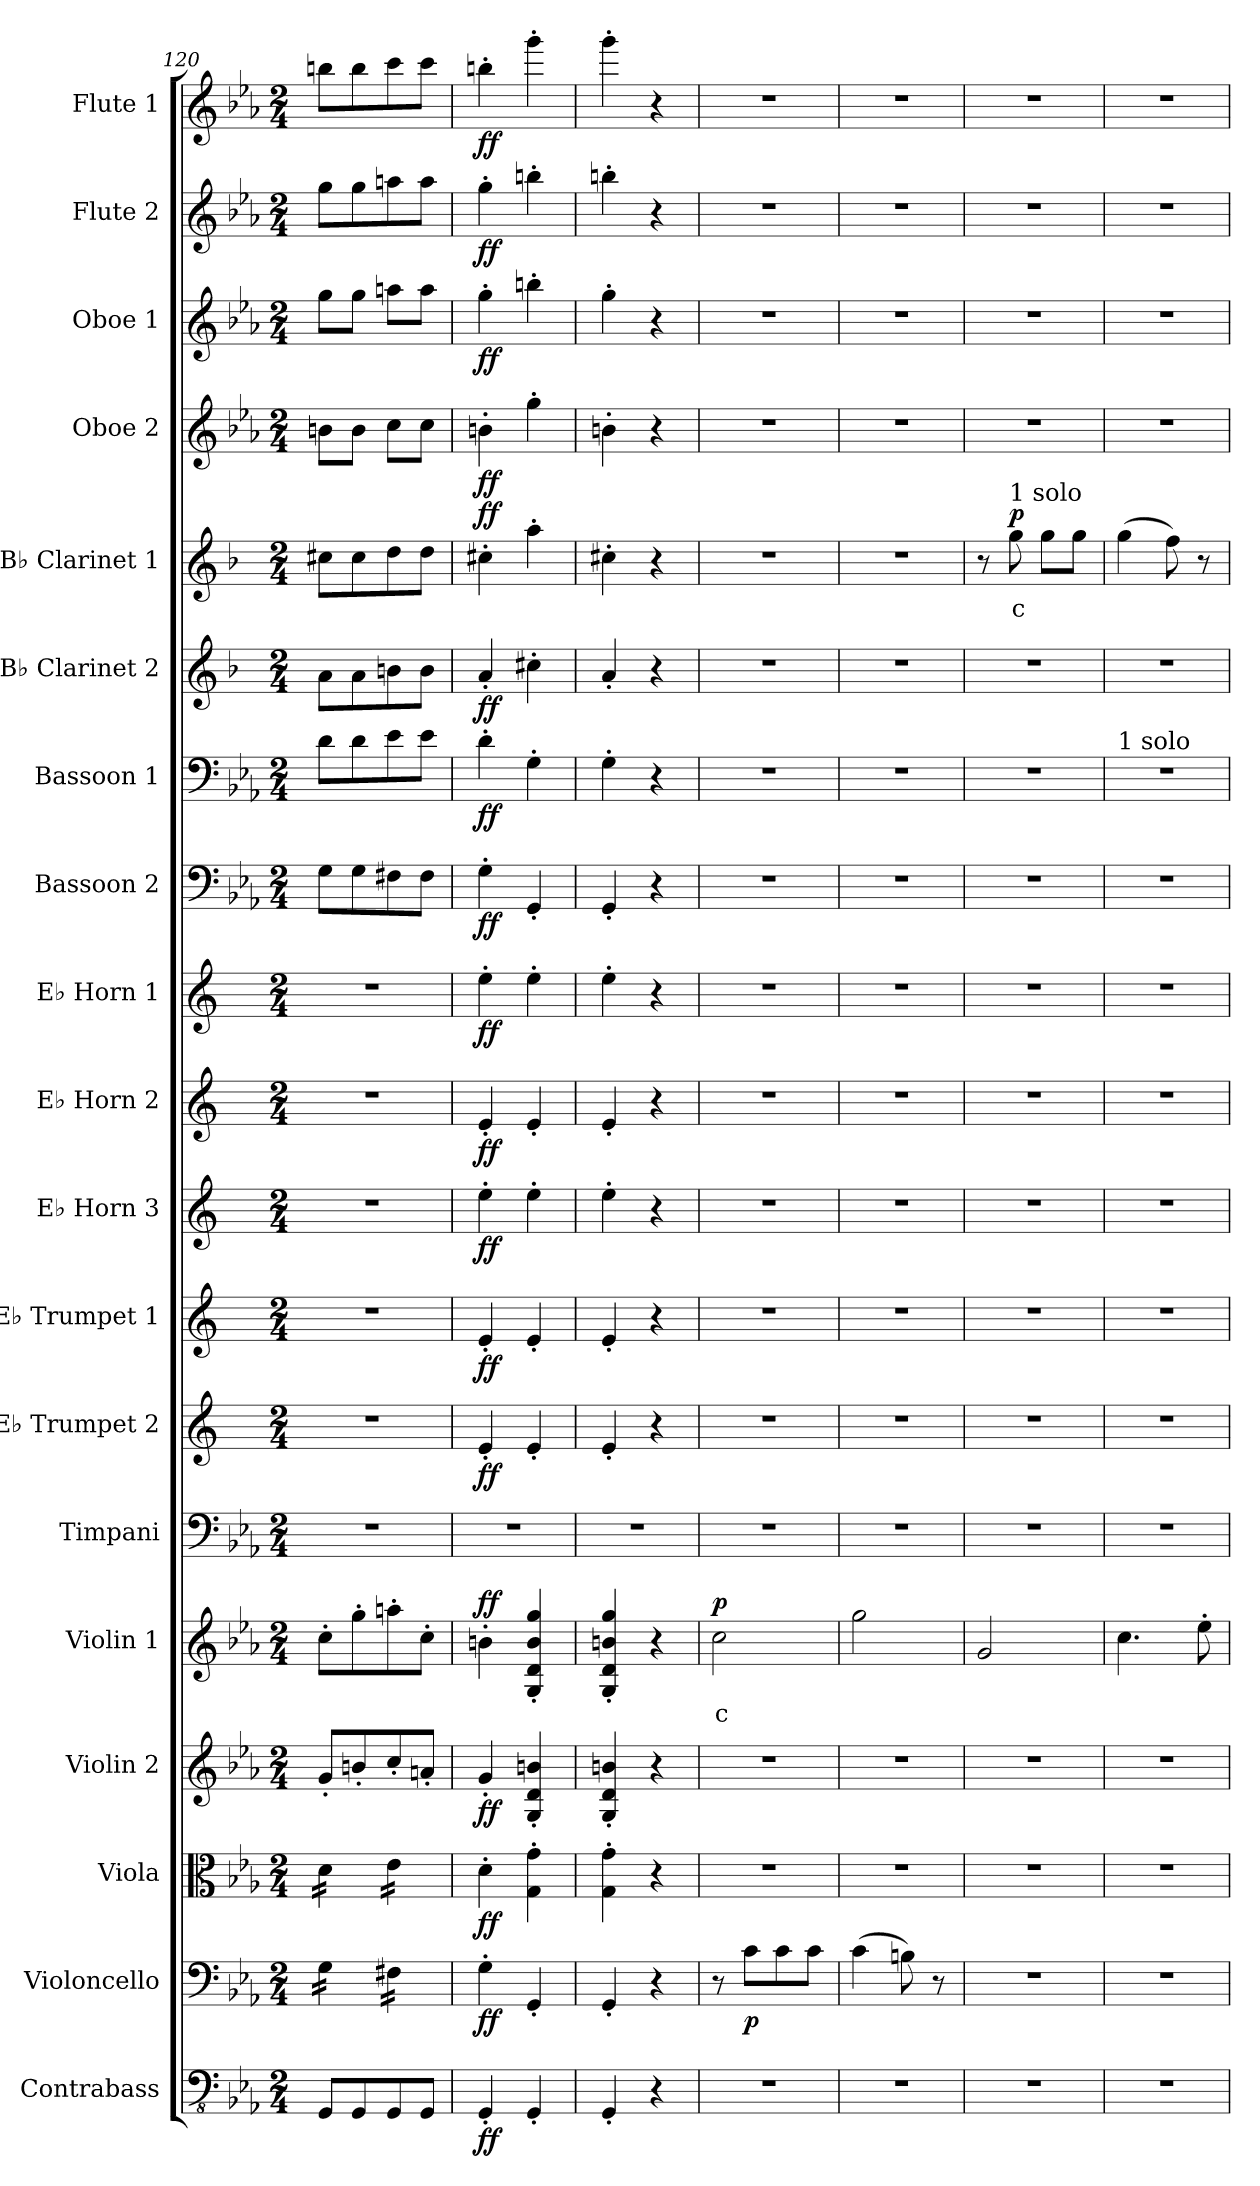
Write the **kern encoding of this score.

**kern	**dynam	**kern	**dynam	**kern	**dynam	**kern	**dynam	**kern	**text	**dynam	**kern	**kern	**dynam	**kern	**dynam	**kern	**dynam	**kern	**dynam	**kern	**dynam	**kern	**dynam	**kern	**dynam	**kern	**dynam	**kern	**text	**dynam	**kern	**dynam	**kern	**dynam	**kern	**dynam	**kern	**dynam
*part19	*part19	*part18	*part18	*part17	*part17	*part16	*part16	*part15	*part15	*part15	*part14	*part13	*part13	*part12	*part12	*part11	*part11	*part10	*part10	*part9	*part9	*part8	*part8	*part7	*part7	*part6	*part6	*part5	*part5	*part5	*part4	*part4	*part3	*part3	*part2	*part2	*part1	*part1
*staff19	*staff19	*staff18	*staff18	*staff17	*staff17	*staff16	*staff16	*staff15	*staff15	*staff15	*staff14	*staff13	*staff13	*staff12	*staff12	*staff11	*staff11	*staff10	*staff10	*staff9	*staff9	*staff8	*staff8	*staff7	*staff7	*staff6	*staff6	*staff5	*staff5	*staff5	*staff4	*staff4	*staff3	*staff3	*staff2	*staff2	*staff1	*staff1
*I"Contrabass	*	*I"Violoncello	*	*I"Viola	*	*I"Violin 2	*	*I"Violin 1	*	*	*I"Timpani	*I"E♭ Trumpet 2	*	*I"E♭ Trumpet 1	*	*I"E♭ Horn 3	*	*I"E♭ Horn 2	*	*I"E♭ Horn 1	*	*I"Bassoon 2	*	*I"Bassoon 1	*	*I"B♭ Clarinet 2	*	*I"B♭ Clarinet 1	*	*	*I"Oboe 2	*	*I"Oboe 1	*	*I"Flute 2	*	*I"Flute 1	*
*I'Cb	*	*I'Vc	*	*I'Vla	*	*I'Vln 2	*	*I'Vln 1	*	*	*I'Timp	*I'Tpt 2	*	*I'Tpt 1	*	*I'Hn 3	*	*I'Hn 2	*	*I'Hn 1	*	*I'Bsn 2	*	*I'Bsn 1	*	*I'Cl 2	*	*I'Cl 1	*	*	*I'Ob 2	*	*I'Ob 1	*	*I'Fl 2	*	*I'Fl 1	*
*clefFv4	*	*clefF4	*	*clefC3	*	*clefG2	*	*clefG2	*	*	*clefF4	*clefG2	*	*clefG2	*	*clefG2	*	*clefG2	*	*clefG2	*	*clefF4	*	*clefF4	*	*clefG2	*	*clefG2	*	*	*clefG2	*	*clefG2	*	*clefG2	*	*clefG2	*
*	*	*	*	*	*	*	*	*	*	*	*	*ITrd-2c-3	*	*ITrd-2c-3	*	*ITrd5c9	*	*ITrd5c9	*	*ITrd5c9	*	*	*	*	*	*ITrd1c2	*	*ITrd1c2	*	*	*	*	*	*	*	*	*	*
*k[b-e-a-]	*	*k[b-e-a-]	*	*k[b-e-a-]	*	*k[b-e-a-]	*	*k[b-e-a-]	*	*	*k[b-e-a-]	*k[b-e-a-]	*	*k[b-e-a-]	*	*k[b-e-a-]	*	*k[b-e-a-]	*	*k[b-e-a-]	*	*k[b-e-a-]	*	*k[b-e-a-]	*	*k[b-e-a-]	*	*k[b-e-a-]	*	*	*k[b-e-a-]	*	*k[b-e-a-]	*	*k[b-e-a-]	*	*k[b-e-a-]	*
*M2/4	*	*M2/4	*	*M2/4	*	*M2/4	*	*M2/4	*	*	*M2/4	*M2/4	*	*M2/4	*	*M2/4	*	*M2/4	*	*M2/4	*	*M2/4	*	*M2/4	*	*M2/4	*	*M2/4	*	*	*M2/4	*	*M2/4	*	*M2/4	*	*M2/4	*
=120	=120	=120	=120	=120	=120	=120	=120	=120	=120	=120	=120	=120	=120	=120	=120	=120	=120	=120	=120	=120	=120	=120	=120	=120	=120	=120	=120	=120	=120	=120	=120	=120	=120	=120	=120	=120	=120	=120
*	*	*tremolo	*	*	*	*	*	*	*	*	*	*	*	*	*	*	*	*	*	*	*	*	*	*	*	*	*	*	*	*	*	*	*	*	*	*	*	*
*	*	*	*	*tremolo	*	*	*	*	*	*	*	*	*	*	*	*	*	*	*	*	*	*	*	*	*	*	*	*	*	*	*	*	*	*	*	*	*	*
8GGG/L	.	16G\LL	.	16d\LL	.	8g'/L	.	8cc'\L	.	.	2r	2r	.	2r	.	2r	.	2r	.	2r	.	8G\L	.	8d\L	.	8g\L	.	8bn\L	.	.	8bn\L	.	8gg\L	.	8gg\L	.	8bbn\L	.
.	.	16G\	.	16d\	.	.	.	.	.	.	.	.	.	.	.	.	.	.	.	.	.	.	.	.	.	.	.	.	.	.	.	.	.	.	.	.	.	.
8GGG/	.	16G\	.	16d\	.	8bn'/	.	8gg'\	.	.	.	.	.	.	.	.	.	.	.	.	.	8G\	.	8d\	.	8g\	.	8b\	.	.	8b\J	.	8gg\J	.	8gg\	.	8bb\	.
.	.	16G\JJ	.	16d\JJ	.	.	.	.	.	.	.	.	.	.	.	.	.	.	.	.	.	.	.	.	.	.	.	.	.	.	.	.	.	.	.	.	.	.
8GGG/	.	16F#X\LL	.	16e-\LL	.	8cc'/	.	8aan'\	.	.	.	.	.	.	.	.	.	.	.	.	.	8F#X\	.	8e-\	.	8an\	.	8cc\	.	.	8cc\L	.	8aan\L	.	8aan\	.	8ccc\	.
.	.	16F#X\	.	16e-\	.	.	.	.	.	.	.	.	.	.	.	.	.	.	.	.	.	.	.	.	.	.	.	.	.	.	.	.	.	.	.	.	.	.
8GGG/J	.	16F#X\	.	16e-\	.	8an'/J	.	8cc'\J	.	.	.	.	.	.	.	.	.	.	.	.	.	8F#\J	.	8e-\J	.	8a\J	.	8cc\J	.	.	8cc\J	.	8aa\J	.	8aa\J	.	8ccc\J	.
.	.	16F#X\JJ	.	16e-\JJ	.	.	.	.	.	.	.	.	.	.	.	.	.	.	.	.	.	.	.	.	.	.	.	.	.	.	.	.	.	.	.	.	.	.
*	*	*	*	*Xtremolo	*	*	*	*	*	*	*	*	*	*	*	*	*	*	*	*	*	*	*	*	*	*	*	*	*	*	*	*	*	*	*	*	*	*
*	*	*Xtremolo	*	*	*	*	*	*	*	*	*	*	*	*	*	*	*	*	*	*	*	*	*	*	*	*	*	*	*	*	*	*	*	*	*	*	*	*
=121	=121	=121	=121	=121	=121	=121	=121	=121	=121	=121	=121	=121	=121	=121	=121	=121	=121	=121	=121	=121	=121	=121	=121	=121	=121	=121	=121	=121	=121	=121	=121	=121	=121	=121	=121	=121	=121	=121
!	!LO:DY:b	!	!LO:DY:b	!	!LO:DY:b	!	!LO:DY:b	!	!	!LO:DY:b	!	!	!LO:DY:b	!	!LO:DY:b	!	!LO:DY:b	!	!LO:DY:b	!	!LO:DY:b	!	!LO:DY:b	!	!LO:DY:b	!	!LO:DY:b	!	!	!LO:DY:b	!	!LO:DY:b	!	!LO:DY:b	!	!LO:DY:b	!	!LO:DY:b
4GGG'/	ff	4G'\	ff	4d'\	ff	4g'/	ff	4bn'\	.	ff	2r	4g'/	ff	4g'/	ff	4g'\	ff	4G'/	ff	4g'\	ff	4G'\	ff	4d'\	ff	4g'/	ff	4bn'\	.	ff	4bn'\	ff	4gg'\	ff	4gg'\	ff	4bbn'\	ff
4GGG'/	.	4GG'/	.	4G\' 4g\'	.	4G/' 4d/' 4bn/'	.	4G/' 4d/' 4b/' 4gg/'	.	.	.	4g'/	.	4g'/	.	4g'\	.	4G'/	.	4g'\	.	4GG'/	.	4G'\	.	4bn'\	.	4gg'\	.	.	4gg'\	.	4bbn'\	.	4bbn'\	.	4ggg'\	.
!!LO:PB:g=z
=122	=122	=122	=122	=122	=122	=122	=122	=122	=122	=122	=122	=122	=122	=122	=122	=122	=122	=122	=122	=122	=122	=122	=122	=122	=122	=122	=122	=122	=122	=122	=122	=122	=122	=122	=122	=122	=122	=122
4GGG'/	.	4GG'/	.	4G\' 4g\'	.	4G/' 4d/' 4bn/'	.	4G/' 4d/' 4bn/' 4gg/'	.	.	2r	4g'/	.	4g'/	.	4g'\	.	4G'/	.	4g'\	.	4GG'/	.	4G'\	.	4g'/	.	4bn'\	.	.	4bn'\	.	4gg'\	.	4bbn'\	.	4ggg'\	.
4r	.	4r	.	4r	.	4r	.	4r	.	.	.	4r	.	4r	.	4r	.	4r	.	4r	.	4r	.	4r	.	4r	.	4r	.	.	4r	.	4r	.	4r	.	4r	.
=123	=123	=123	=123	=123	=123	=123	=123	=123	=123	=123	=123	=123	=123	=123	=123	=123	=123	=123	=123	=123	=123	=123	=123	=123	=123	=123	=123	=123	=123	=123	=123	=123	=123	=123	=123	=123	=123	=123
!	!	!	!	!	!	!	!	!	!LO:LY:b:color=#FF0000	!LO:DY:b	!	!	!	!	!	!	!	!	!	!	!	!	!	!	!	!	!	!	!	!	!	!	!	!	!	!	!	!
2r	.	8r	.	2r	.	2r	.	2cc\	c	p	2r	2r	.	2r	.	2r	.	2r	.	2r	.	2r	.	2r	.	2r	.	2r	.	.	2r	.	2r	.	2r	.	2r	.
!	!	!	!LO:DY:b	!	!	!	!	!	!	!	!	!	!	!	!	!	!	!	!	!	!	!	!	!	!	!	!	!	!	!	!	!	!	!	!	!	!	!
.	.	8c\L	p	.	.	.	.	.	.	.	.	.	.	.	.	.	.	.	.	.	.	.	.	.	.	.	.	.	.	.	.	.	.	.	.	.	.	.
.	.	8c\	.	.	.	.	.	.	.	.	.	.	.	.	.	.	.	.	.	.	.	.	.	.	.	.	.	.	.	.	.	.	.	.	.	.	.	.
.	.	8c\J	.	.	.	.	.	.	.	.	.	.	.	.	.	.	.	.	.	.	.	.	.	.	.	.	.	.	.	.	.	.	.	.	.	.	.	.
=124	=124	=124	=124	=124	=124	=124	=124	=124	=124	=124	=124	=124	=124	=124	=124	=124	=124	=124	=124	=124	=124	=124	=124	=124	=124	=124	=124	=124	=124	=124	=124	=124	=124	=124	=124	=124	=124	=124
2r	.	(4c\	.	2r	.	2r	.	2gg\	.	.	2r	2r	.	2r	.	2r	.	2r	.	2r	.	2r	.	2r	.	2r	.	2r	.	.	2r	.	2r	.	2r	.	2r	.
.	.	8Bn\)	.	.	.	.	.	.	.	.	.	.	.	.	.	.	.	.	.	.	.	.	.	.	.	.	.	.	.	.	.	.	.	.	.	.	.	.
.	.	8r	.	.	.	.	.	.	.	.	.	.	.	.	.	.	.	.	.	.	.	.	.	.	.	.	.	.	.	.	.	.	.	.	.	.	.	.
=125	=125	=125	=125	=125	=125	=125	=125	=125	=125	=125	=125	=125	=125	=125	=125	=125	=125	=125	=125	=125	=125	=125	=125	=125	=125	=125	=125	=125	=125	=125	=125	=125	=125	=125	=125	=125	=125	=125
2r	.	2r	.	2r	.	2r	.	2g/	.	.	2r	2r	.	2r	.	2r	.	2r	.	2r	.	2r	.	2r	.	2r	.	8r	.	.	2r	.	2r	.	2r	.	2r	.
!	!	!	!	!	!	!	!	!	!	!	!	!	!	!	!	!	!	!	!	!	!	!	!	!	!	!	!	!LO:TX:a:t=1 solo	!	!	!	!	!	!	!	!	!	!
!	!	!	!	!	!	!	!	!	!	!	!	!	!	!	!	!	!	!	!	!	!	!	!	!	!	!	!	!	!LO:LY:b:color=#FF0000	!LO:DY:b	!	!	!	!	!	!	!	!
.	.	.	.	.	.	.	.	.	.	.	.	.	.	.	.	.	.	.	.	.	.	.	.	.	.	.	.	8ff\	c	p	.	.	.	.	.	.	.	.
.	.	.	.	.	.	.	.	.	.	.	.	.	.	.	.	.	.	.	.	.	.	.	.	.	.	.	.	8ff\L	.	.	.	.	.	.	.	.	.	.
.	.	.	.	.	.	.	.	.	.	.	.	.	.	.	.	.	.	.	.	.	.	.	.	.	.	.	.	8ff\J	.	.	.	.	.	.	.	.	.	.
=126	=126	=126	=126	=126	=126	=126	=126	=126	=126	=126	=126	=126	=126	=126	=126	=126	=126	=126	=126	=126	=126	=126	=126	=126	=126	=126	=126	=126	=126	=126	=126	=126	=126	=126	=126	=126	=126	=126
!	!	!	!	!	!	!	!	!	!	!	!	!	!	!	!	!	!	!	!	!	!	!	!	!LO:TX:a:t=1 solo	!	!	!	!	!	!	!	!	!	!	!	!	!	!
2r	.	2r	.	2r	.	2r	.	4.cc\	.	.	2r	2r	.	2r	.	2r	.	2r	.	2r	.	2r	.	2r	.	2r	.	(4ff\	.	.	2r	.	2r	.	2r	.	2r	.
.	.	.	.	.	.	.	.	.	.	.	.	.	.	.	.	.	.	.	.	.	.	.	.	.	.	.	.	8ee-\)	.	.	.	.	.	.	.	.	.	.
.	.	.	.	.	.	.	.	8ee-'\	.	.	.	.	.	.	.	.	.	.	.	.	.	.	.	.	.	.	.	8r	.	.	.	.	.	.	.	.	.	.
=	=	=	=	=	=	=	=	=	=	=	=	=	=	=	=	=	=	=	=	=	=	=	=	=	=	=	=	=	=	=	=	=	=	=	=	=	=	=
*-	*-	*-	*-	*-	*-	*-	*-	*-	*-	*-	*-	*-	*-	*-	*-	*-	*-	*-	*-	*-	*-	*-	*-	*-	*-	*-	*-	*-	*-	*-	*-	*-	*-	*-	*-	*-	*-	*-
